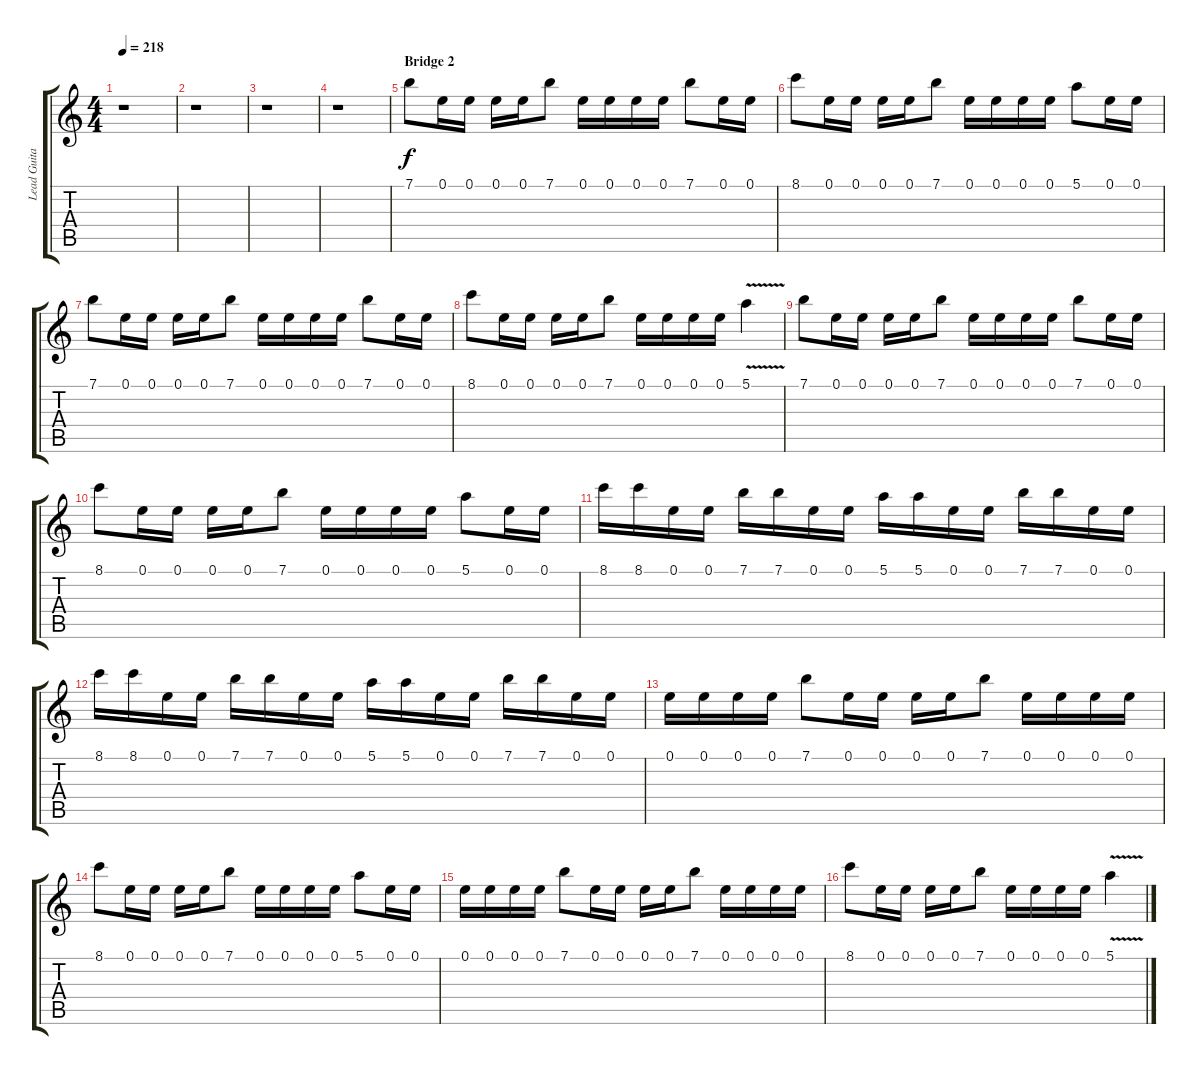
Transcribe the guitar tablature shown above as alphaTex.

\track ("Lead Guitar 1" "Lead Guita") {instrument overdrivenguitar}
\staff {score tabs}
\tuning (E4 B3 G3 D3 A2 E2) {hide}
\ts (4 4)
\tempo 218
\clef g2
\ks c
r.1{dy ppp} |
r.1 |
r.1 |
r.1 |
\section ("" "Bridge 2")
7.1.8{dy f} 0.1.16 0.1.16 0.1.16 0.1.16 7.1.8 0.1.16 0.1.16 0.1.16 0.1.16 7.1.8 0.1.16 0.1.16 |
8.1.8 0.1.16 0.1.16 0.1.16 0.1.16 7.1.8 0.1.16 0.1.16 0.1.16 0.1.16 5.1.8 0.1.16 0.1.16 |
7.1.8 0.1.16 0.1.16 0.1.16 0.1.16 7.1.8 0.1.16 0.1.16 0.1.16 0.1.16 7.1.8 0.1.16 0.1.16 |
8.1.8 0.1.16 0.1.16 0.1.16 0.1.16 7.1.8 0.1.16 0.1.16 0.1.16 0.1.16 5.1{v}.4 |
7.1.8 0.1.16 0.1.16 0.1.16 0.1.16 7.1.8 0.1.16 0.1.16 0.1.16 0.1.16 7.1.8 0.1.16 0.1.16 |
8.1.8 0.1.16 0.1.16 0.1.16 0.1.16 7.1.8 0.1.16 0.1.16 0.1.16 0.1.16 5.1.8 0.1.16 0.1.16 |
8.1.16 8.1.16 0.1.16 0.1.16 7.1.16 7.1.16 0.1.16 0.1.16 5.1.16 5.1.16 0.1.16 0.1.16 7.1.16 7.1.16 0.1.16 0.1.16 |
8.1.16 8.1.16 0.1.16 0.1.16 7.1.16 7.1.16 0.1.16 0.1.16 5.1.16 5.1.16 0.1.16 0.1.16 7.1.16 7.1.16 0.1.16 0.1.16 |
0.1.16 0.1.16 0.1.16 0.1.16 7.1.8 0.1.16 0.1.16 0.1.16 0.1.16 7.1.8 0.1.16 0.1.16 0.1.16 0.1.16 |
8.1.8 0.1.16 0.1.16 0.1.16 0.1.16 7.1.8 0.1.16 0.1.16 0.1.16 0.1.16 5.1.8 0.1.16 0.1.16 |
0.1.16 0.1.16 0.1.16 0.1.16 7.1.8 0.1.16 0.1.16 0.1.16 0.1.16 7.1.8 0.1.16 0.1.16 0.1.16 0.1.16 |
8.1.8 0.1.16 0.1.16 0.1.16 0.1.16 7.1.8 0.1.16 0.1.16 0.1.16 0.1.16 5.1{v}.4
